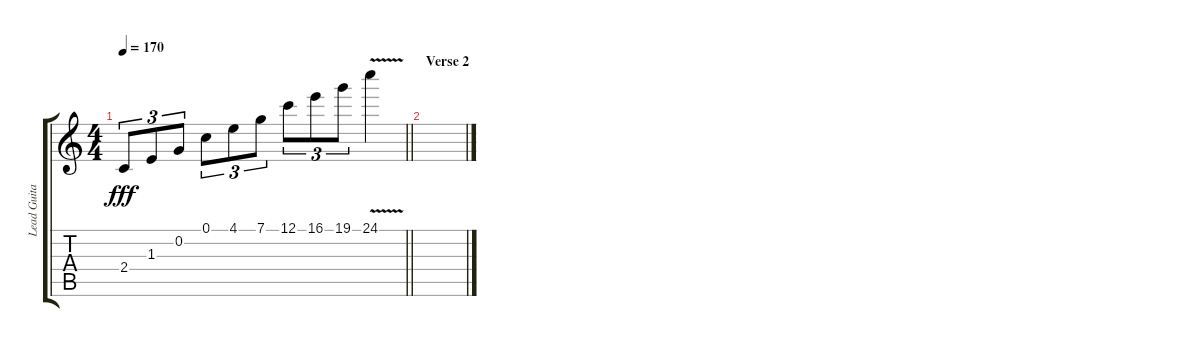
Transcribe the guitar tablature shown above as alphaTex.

\track ("Lead Guitar" "Lead Guita") {instrument distortionguitar}
\staff {score tabs}
\tuning (C4 G3 Eb3 Bb2 F2 C2) {hide}
\ts (4 4)
\tempo 170
\clef g2
\barLineRight lightlight
\ks c
2.4.8{tu (3 2) dy fff} 1.3.8{tu (3 2)} 0.2.8{tu (3 2)} 0.1.8{tu (3 2)} 4.1.8{tu (3 2)} 7.1.8{tu (3 2)} 12.1.8{tu (3 2)} 16.1.8{tu (3 2)} 19.1.8{tu (3 2)} 24.1{v}.4 |
\section ("" "Verse 2")
